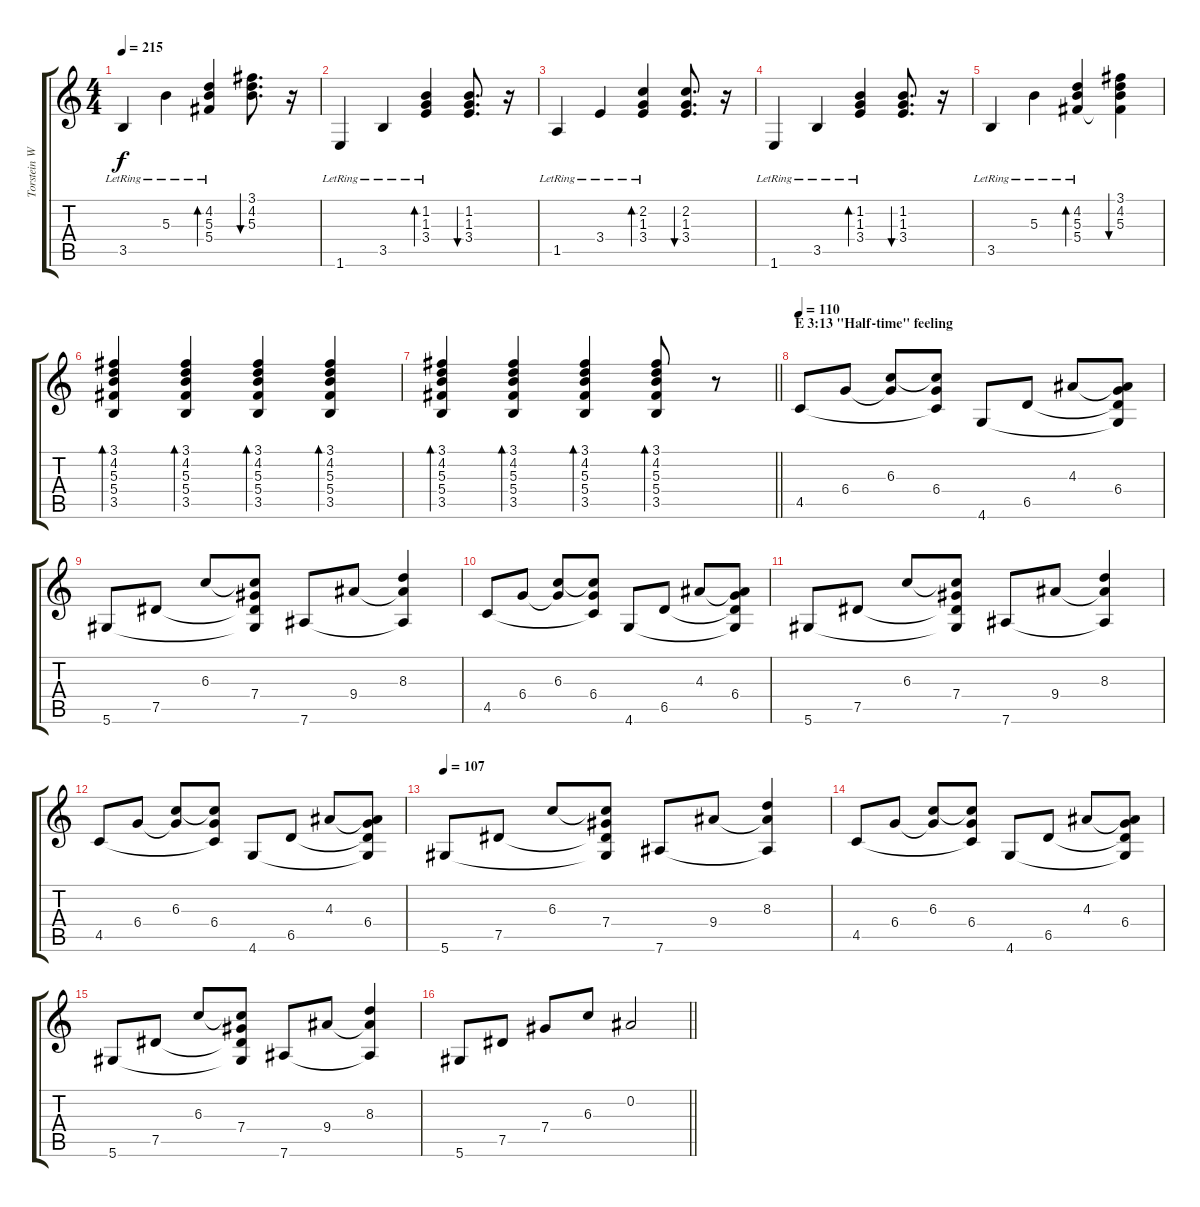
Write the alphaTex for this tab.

\track ("Torstein Wickberg (Rhythm Guitar)" "Torstein W") {instrument electricguitarclean}
\staff {score tabs}
\tuning (Eb4 Bb3 Gb3 Db3 Ab2 Eb2) {hide}
\ts (4 4)
\tempo 215
\clef g2
\ks c
3.5{lr}.4{dy f} 5.3{lr}.4 (4.2 5.3{lr} 5.4).4{bd 30} (3.1 4.2 5.3).8{d bu 30} r.16 |
1.6{lr}.4 3.5{lr}.4 (1.2{lr} 1.3{lr} 3.4{lr}).4{bd 30} (1.2 1.3 3.4).8{d bu 30} r.16 |
1.5{lr}.4 3.4{lr}.4 (2.2{lr} 1.3{lr} 3.4).4{bd 30} (2.2 1.3 3.4).8{d bu 30} r.16 |
1.6{lr}.4 3.5{lr}.4 (1.2{lr} 1.3{lr} 3.4{lr}).4{bd 30} (1.2 1.3 3.4).8{d bu 30} r.16 |
3.5{lr}.4 5.3{lr}.4 (4.2 5.3{lr} 5.4).4{bd 30} (3.1 4.2 5.3 5.4{t}).4{bu 30} |
(3.1 4.2 5.3 5.4 3.5).4{bd 30} (3.1 4.2 5.3 5.4 3.5).4{bd 30} (3.1 4.2 5.3 5.4 3.5).4{bd 30} (3.1 4.2 5.3 5.4 3.5).4{bd 30} |
\barLineRight lightlight
(3.1 4.2 5.3 5.4 3.5).4{bd 30} (3.1 4.2 5.3 5.4 3.5).4{bd 30} (3.1 4.2 5.3 5.4 3.5).4{bd 30} (3.1 4.2 5.3 5.4 3.5).8{bd 30} r.8 |
\section ("" "E 3:13 \"Half-time\" feeling")
\tempo 110
4.5.8 6.4.8 (6.3 6.4{t}).8 (6.3{t} 6.4 4.5{t}).8 4.6.8 6.5.8 4.3.8 (4.3{t} 6.4 6.5{t} 4.6{t}).8 |
5.6.8 7.5.8 6.3.8 (6.3{t} 7.4 7.5{t} 5.6{t}).8 7.6.8 9.4.8 (8.3 9.4{t} 7.6{t}).4 |
4.5.8 6.4.8 (6.3 6.4{t}).8 (6.3{t} 6.4 4.5{t}).8 4.6.8 6.5.8 4.3.8 (4.3{t} 6.4 6.5{t} 4.6{t}).8 |
5.6.8 7.5.8 6.3.8 (6.3{t} 7.4 7.5{t} 5.6{t}).8 7.6.8 9.4.8 (8.3 9.4{t} 7.6{t}).4 |
4.5.8 6.4.8 (6.3 6.4{t}).8 (6.3{t} 6.4 4.5{t}).8 4.6.8 6.5.8 4.3.8 (4.3{t} 6.4 6.5{t} 4.6{t}).8 |
\tempo 107
5.6.8 7.5.8 6.3.8 (6.3{t} 7.4 7.5{t} 5.6{t}).8 7.6.8 9.4.8 (8.3 9.4{t} 7.6{t}).4 |
4.5.8 6.4.8 (6.3 6.4{t}).8 (6.3{t} 6.4 4.5{t}).8 4.6.8 6.5.8 4.3.8 (4.3{t} 6.4 6.5{t} 4.6{t}).8 |
5.6.8 7.5.8 6.3.8 (6.3{t} 7.4 7.5{t} 5.6{t}).8 7.6.8 9.4.8 (8.3 9.4{t} 7.6{t}).4 |
\barLineRight lightlight
5.6.8 7.5.8 7.4.8 6.3.8 0.2.2
